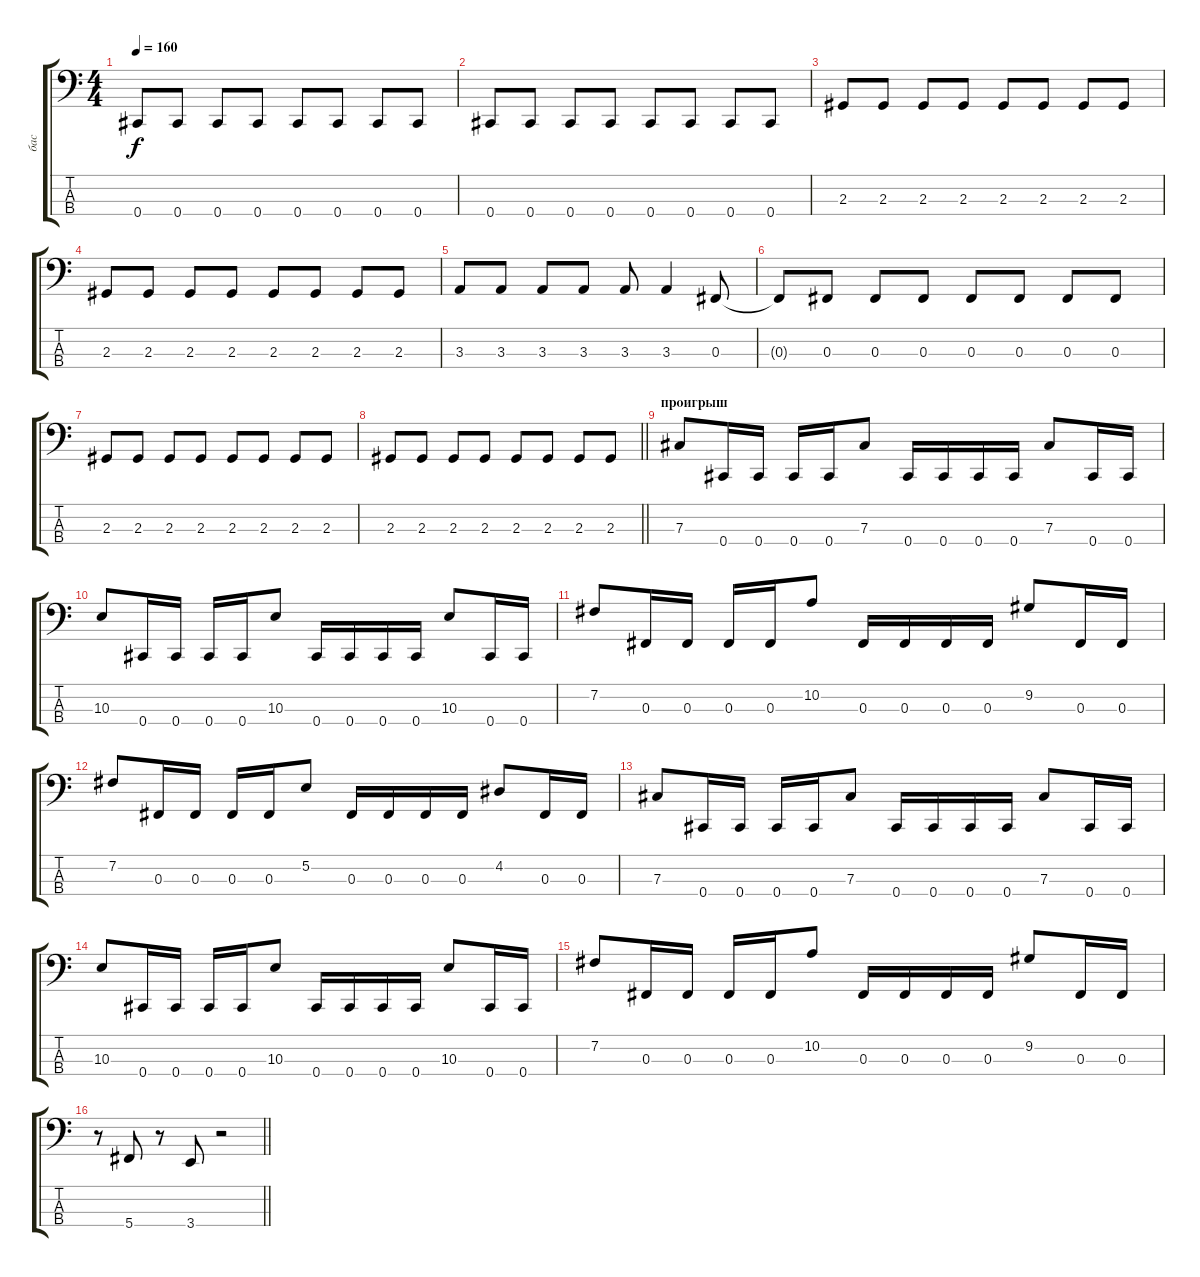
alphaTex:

\track ("бас" "бас") {instrument electricbassfinger}
\staff {score tabs}
\tuning (E2 B1 Gb1 Db1) {hide}
\ts (4 4)
\tempo 160
\clef f4
\ks c
0.4.8{dy f} 0.4.8 0.4.8 0.4.8 0.4.8 0.4.8 0.4.8 0.4.8 |
0.4.8 0.4.8 0.4.8 0.4.8 0.4.8 0.4.8 0.4.8 0.4.8 |
2.3.8 2.3.8 2.3.8 2.3.8 2.3.8 2.3.8 2.3.8 2.3.8 |
2.3.8 2.3.8 2.3.8 2.3.8 2.3.8 2.3.8 2.3.8 2.3.8 |
3.3.8 3.3.8 3.3.8 3.3.8 3.3.8 3.3.4 0.3.8 |
0.3{t}.8 0.3.8 0.3.8 0.3.8 0.3.8 0.3.8 0.3.8 0.3.8 |
2.3.8 2.3.8 2.3.8 2.3.8 2.3.8 2.3.8 2.3.8 2.3.8 |
\barLineRight lightlight
2.3.8 2.3.8 2.3.8 2.3.8 2.3.8 2.3.8 2.3.8 2.3.8 |
\section ("" "проигрыш")
7.3.8 0.4.16 0.4.16 0.4.16 0.4.16 7.3.8 0.4.16 0.4.16 0.4.16 0.4.16 7.3.8 0.4.16 0.4.16 |
10.3.8 0.4.16 0.4.16 0.4.16 0.4.16 10.3.8 0.4.16 0.4.16 0.4.16 0.4.16 10.3.8 0.4.16 0.4.16 |
7.2.8 0.3.16 0.3.16 0.3.16 0.3.16 10.2.8 0.3.16 0.3.16 0.3.16 0.3.16 9.2.8 0.3.16 0.3.16 |
7.2.8 0.3.16 0.3.16 0.3.16 0.3.16 5.2.8 0.3.16 0.3.16 0.3.16 0.3.16 4.2.8 0.3.16 0.3.16 |
7.3.8 0.4.16 0.4.16 0.4.16 0.4.16 7.3.8 0.4.16 0.4.16 0.4.16 0.4.16 7.3.8 0.4.16 0.4.16 |
10.3.8 0.4.16 0.4.16 0.4.16 0.4.16 10.3.8 0.4.16 0.4.16 0.4.16 0.4.16 10.3.8 0.4.16 0.4.16 |
7.2.8 0.3.16 0.3.16 0.3.16 0.3.16 10.2.8 0.3.16 0.3.16 0.3.16 0.3.16 9.2.8 0.3.16 0.3.16 |
\barLineRight lightlight
r.8 5.4.8 r.8 3.4.8 r.2
